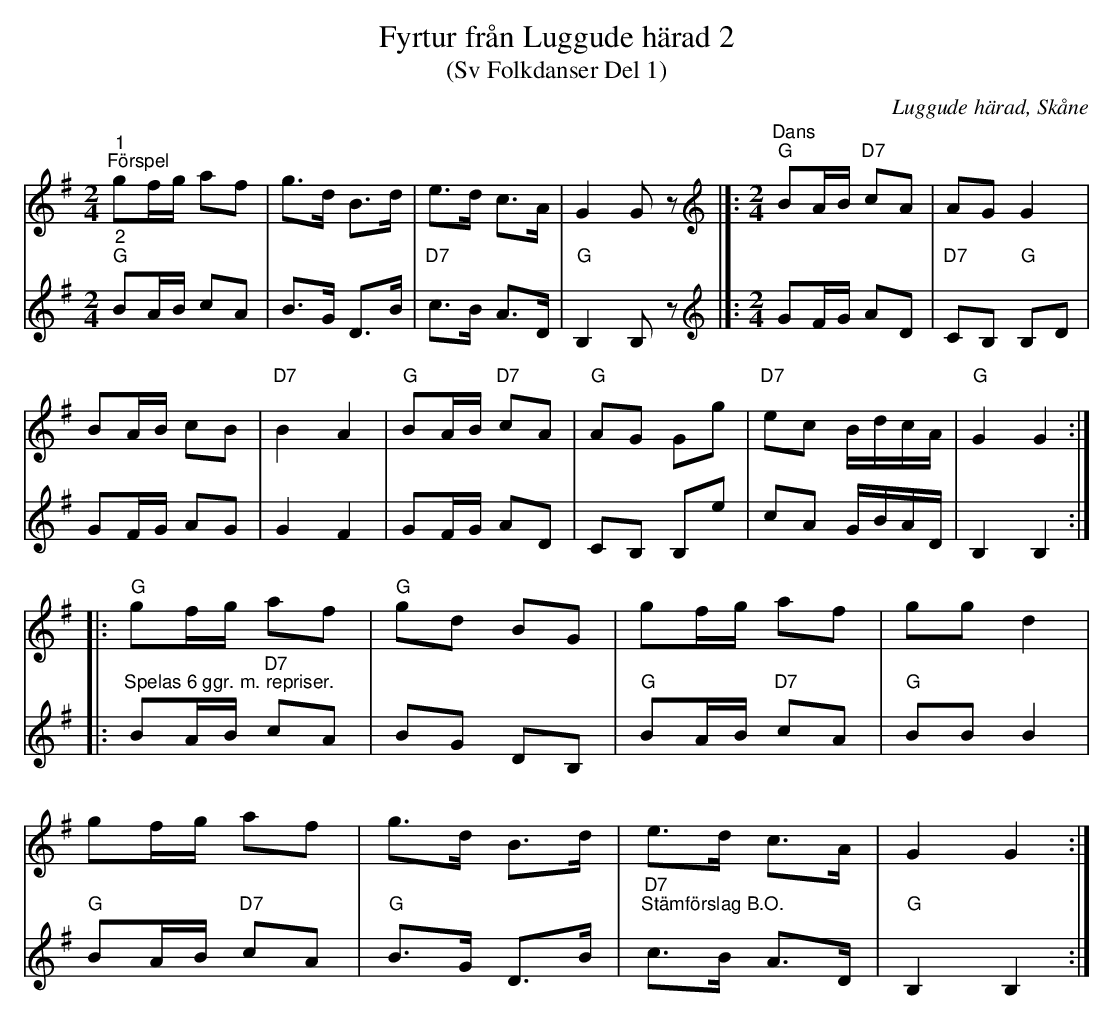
X:1
T:Fyrtur från Luggude härad 2
T:(Sv Folkdanser Del 1)
O:Luggude härad, Skåne
L:1/8
M:2/4
K:G
V:1
"^1""^Förspel" gf/g/ af | g>d B>d | e>d c>A | G2 G z |]: [K:G][M:2/4][K:treble]"^Dans""G" BA/B/"D7" cA | AG G2 |
BA/B/ cB |"D7" B2 A2 | "G" BA/B/"D7" cA | "G" AG Gg |"D7" ec B/d/c/A/ |"G" G2 G2 ::
"G" gf/g/ af |"G" gd BG | gf/g/ af | gg d2 |
gf/g/ af | g>d B>d | e>d c>A | G2 G2 :|
V:2
"^2""G" BA/B/ cA | B>G D>B |"D7" c>B A>D |"G" B,2 B, z |]:[K:G][M:2/4][K:treble] GF/G/ AD | "D7" CB,"G" B,D |
GF/G/ AG | G2 F2 | GF/G/ AD | CB, B,e | cA G/B/A/D/ | B,2 B,2 ::
"^Spelas 6 ggr. m. repriser." BA/B/"D7" cA | BG DB, |"G" BA/B/"D7" cA |"G" BB B2 |
"G" BA/B/"D7" cA |"G" B>G D>B |"D7""^Stämförslag B.O." c>B A>D |"G" B,2 B,2 :|
